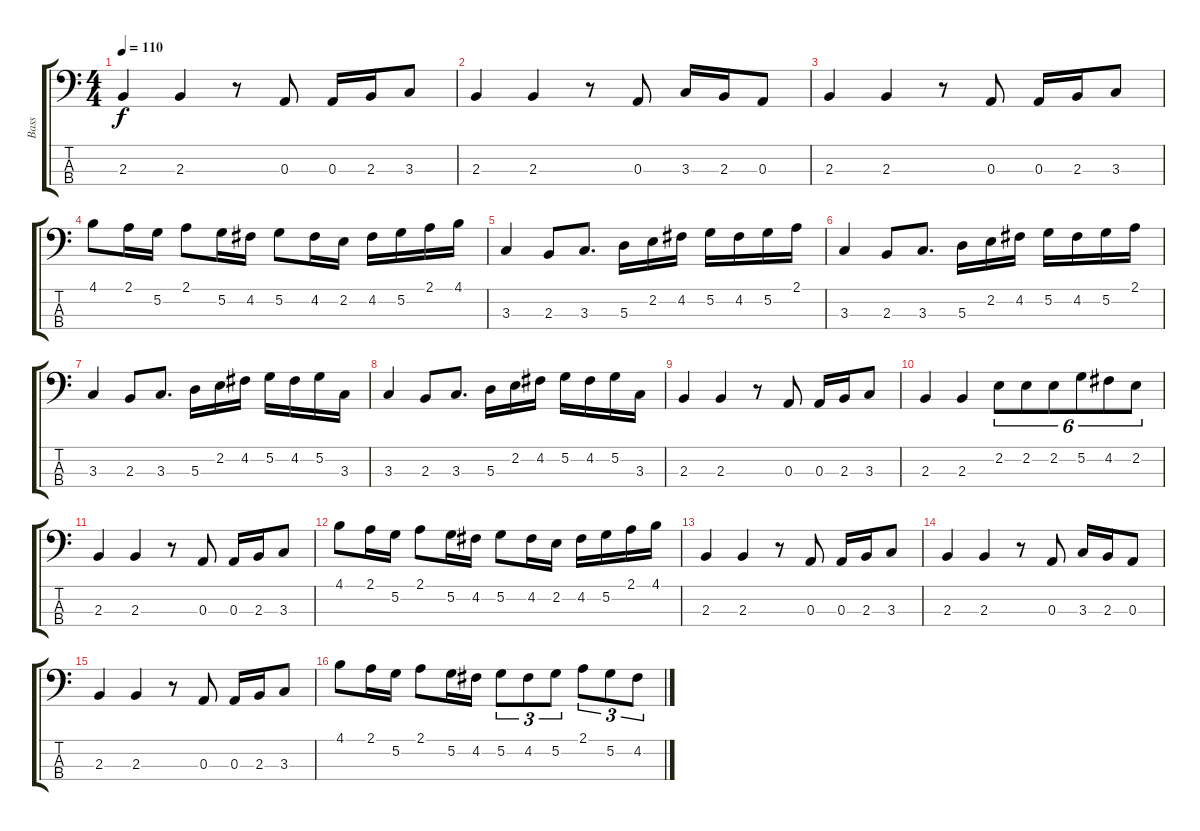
\track ("Bass" "Bass") {instrument electricbasspick}
\staff {score tabs}
\tuning (G2 D2 A1 E1) {hide}
\ts (4 4)
\tempo 110
\clef f4
\ks c
2.3.4{dy f} 2.3.4 r.8 0.3.8 0.3.16 2.3.16 3.3.8 |
2.3.4 2.3.4 r.8 0.3.8 3.3.16 2.3.16 0.3.8 |
2.3.4 2.3.4 r.8 0.3.8 0.3.16 2.3.16 3.3.8 |
4.1.8 2.1.16 5.2.16 2.1.8 5.2.16 4.2.16 5.2.8 4.2.16 2.2.16 4.2.16 5.2.16 2.1.16 4.1.16 |
3.3.4 2.3.8 3.3.8{d} 5.3.16 2.2.16 4.2.16 5.2.16 4.2.16 5.2.16 2.1.16 |
3.3.4 2.3.8 3.3.8{d} 5.3.16 2.2.16 4.2.16 5.2.16 4.2.16 5.2.16 2.1.16 |
3.3.4 2.3.8 3.3.8{d} 5.3.16 2.2.16 4.2.16 5.2.16 4.2.16 5.2.16 3.3.16 |
3.3.4 2.3.8 3.3.8{d} 5.3.16 2.2.16 4.2.16 5.2.16 4.2.16 5.2.16 3.3.16 |
2.3.4 2.3.4 r.8 0.3.8 0.3.16 2.3.16 3.3.8 |
2.3.4 2.3.4 2.2.8{tu (6 4)} 2.2.8{tu (6 4)} 2.2.8{tu (6 4)} 5.2.8{tu (6 4)} 4.2.8{tu (6 4)} 2.2.8{tu (6 4)} |
2.3.4 2.3.4 r.8 0.3.8 0.3.16 2.3.16 3.3.8 |
4.1.8 2.1.16 5.2.16 2.1.8 5.2.16 4.2.16 5.2.8 4.2.16 2.2.16 4.2.16 5.2.16 2.1.16 4.1.16 |
2.3.4 2.3.4 r.8 0.3.8 0.3.16 2.3.16 3.3.8 |
2.3.4 2.3.4 r.8 0.3.8 3.3.16 2.3.16 0.3.8 |
2.3.4 2.3.4 r.8 0.3.8 0.3.16 2.3.16 3.3.8 |
4.1.8 2.1.16 5.2.16 2.1.8 5.2.16 4.2.16 5.2.8{tu (3 2)} 4.2.8{tu (3 2)} 5.2.8{tu (3 2)} 2.1.8{tu (3 2)} 5.2.8{tu (3 2)} 4.2.8{tu (3 2)}
